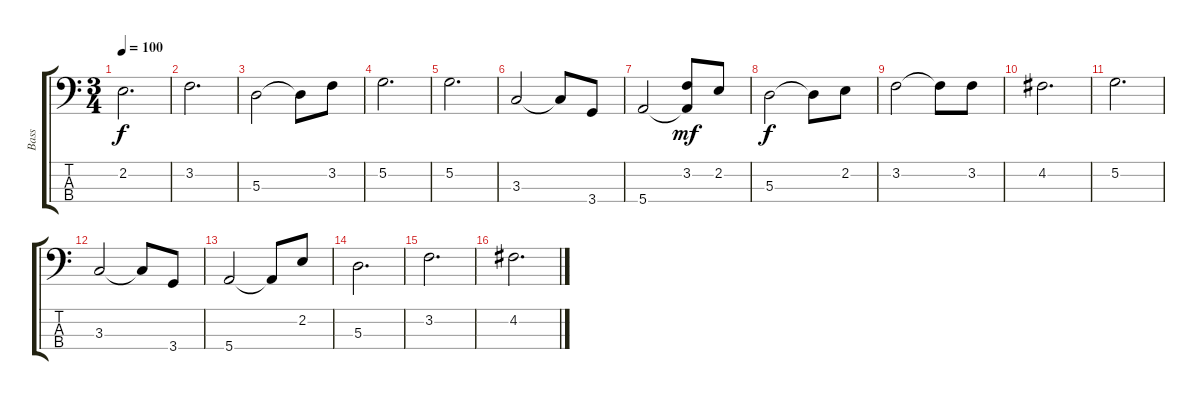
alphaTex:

\track ("Bass" "Bass") {instrument electricbasspick}
\staff {score tabs}
\tuning (G2 D2 A1 E1) {hide}
\ts (3 4)
\tempo 100
\clef f4
\ks c
2.2.2{d dy f} |
3.2.2{d} |
5.3.2 5.3{t}.8 3.2.8 |
5.2.2{d} |
5.2.2{d} |
3.3.2 3.3{t}.8 3.4.8 |
5.4.2 (3.2 5.4{t}).8{dy mf} 2.2.8 |
5.3.2{dy f} 5.3{t}.8 2.2.8 |
3.2.2 3.2{t}.8 3.2.8 |
4.2.2{d} |
5.2.2{d} |
3.3.2 3.3{t}.8 3.4.8 |
5.4.2 5.4{t}.8 2.2.8 |
5.3.2{d} |
3.2.2{d} |
4.2.2{d}
